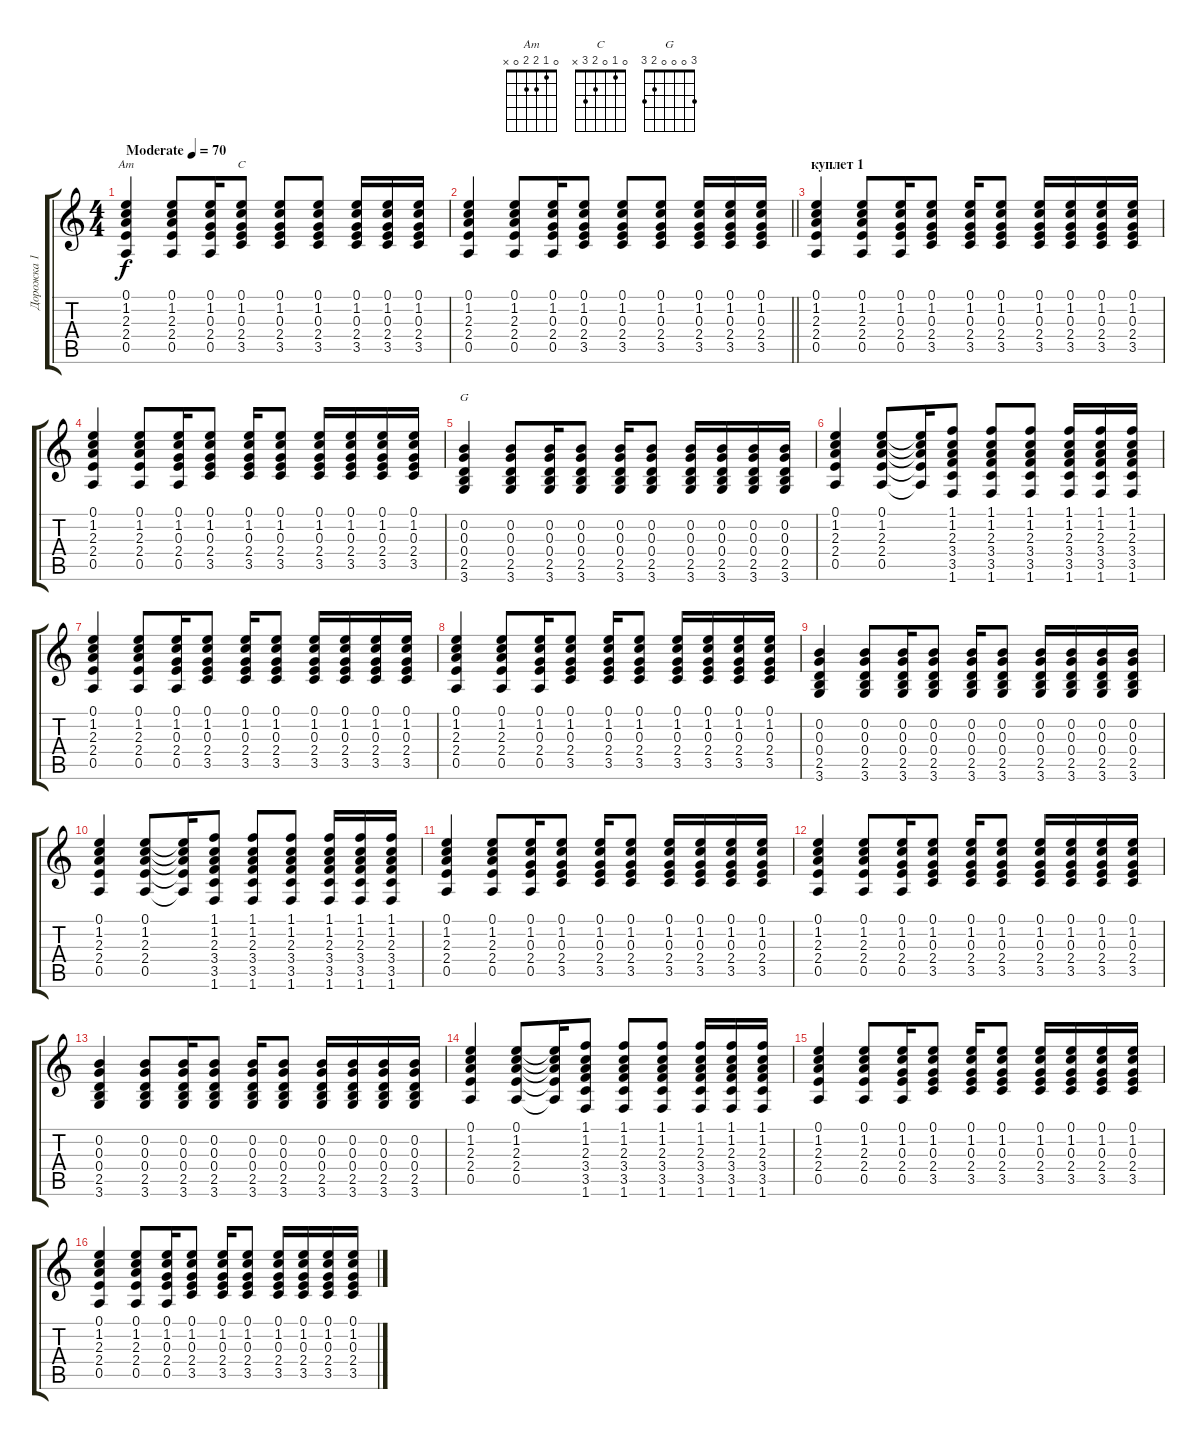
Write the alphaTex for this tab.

\track ("Дорожка 1" "Дорожка 1") {instrument acousticguitarnylon}
\staff {score tabs}
\tuning (E4 B3 G3 D3 A2 E2) {hide}
\chord ("Am" 0 1 2 2 0 x)
\chord ("C" 0 1 0 2 3 x)
\chord ("G" 3 0 0 0 2 3)
\ts (4 4)
\tempo (70 "Moderate")
\clef g2
\ks c
(0.1 1.2 2.3 2.4 0.5).4{ch "Am" dy f instrument acousticguitarnylon} (0.1 1.2 2.3 2.4 0.5).8 (0.1 1.2 0.3 2.4 0.5).16 (0.1 1.2 0.3 2.4 3.5).8{ch "C"} (0.1 1.2 0.3 2.4 3.5).8 (0.1 1.2 0.3 2.4 3.5).8 (0.1 1.2 0.3 2.4 3.5).16 (0.1 1.2 0.3 2.4 3.5).16 (0.1 1.2 0.3 2.4 3.5).16 |
\barLineRight lightlight
(0.1 1.2 2.3 2.4 0.5).4 (0.1 1.2 2.3 2.4 0.5).8 (0.1 1.2 0.3 2.4 0.5).16 (0.1 1.2 0.3 2.4 3.5).8 (0.1 1.2 0.3 2.4 3.5).8 (0.1 1.2 0.3 2.4 3.5).8 (0.1 1.2 0.3 2.4 3.5).16 (0.1 1.2 0.3 2.4 3.5).16 (0.1 1.2 0.3 2.4 3.5).16 |
\section ("" "куплет 1")
(0.1 1.2 2.3 2.4 0.5).4 (0.1 1.2 2.3 2.4 0.5).8 (0.1 1.2 0.3 2.4 0.5).16 (0.1 1.2 0.3 2.4 3.5).8 (0.1 1.2 0.3 2.4 3.5).16 (0.1 1.2 0.3 2.4 3.5).8 (0.1 1.2 0.3 2.4 3.5).16 (0.1 1.2 0.3 2.4 3.5).16 (0.1 1.2 0.3 2.4 3.5).16 (0.1 1.2 0.3 2.4 3.5).16 |
(0.1 1.2 2.3 2.4 0.5).4 (0.1 1.2 2.3 2.4 0.5).8 (0.1 1.2 0.3 2.4 0.5).16 (0.1 1.2 0.3 2.4 3.5).8 (0.1 1.2 0.3 2.4 3.5).16 (0.1 1.2 0.3 2.4 3.5).8 (0.1 1.2 0.3 2.4 3.5).16 (0.1 1.2 0.3 2.4 3.5).16 (0.1 1.2 0.3 2.4 3.5).16 (0.1 1.2 0.3 2.4 3.5).16 |
(0.2 0.3 0.4 2.5 3.6).4{ch "G"} (0.2 0.3 0.4 2.5 3.6).8 (0.2 0.3 0.4 2.5 3.6).16 (0.2 0.3 0.4 2.5 3.6).8 (0.2 0.3 0.4 2.5 3.6).16 (0.2 0.3 0.4 2.5 3.6).8 (0.2 0.3 0.4 2.5 3.6).16 (0.2 0.3 0.4 2.5 3.6).16 (0.2 0.3 0.4 2.5 3.6).16 (0.2 0.3 0.4 2.5 3.6).16 |
(0.1 1.2 2.3 2.4 0.5).4 (0.1 1.2 2.3 2.4 0.5).8 (0.1{t} 1.2{t} 2.3{t} 2.4{t} 0.5{t}).16 (1.1 1.2 2.3 3.4 3.5 1.6).8 (1.1 1.2 2.3 3.4 3.5 1.6).8 (1.1 1.2 2.3 3.4 3.5 1.6).8 (1.1 1.2 2.3 3.4 3.5 1.6).16 (1.1 1.2 2.3 3.4 3.5 1.6).16 (1.1 1.2 2.3 3.4 3.5 1.6).16 |
(0.1 1.2 2.3 2.4 0.5).4 (0.1 1.2 2.3 2.4 0.5).8 (0.1 1.2 0.3 2.4 0.5).16 (0.1 1.2 0.3 2.4 3.5).8 (0.1 1.2 0.3 2.4 3.5).16 (0.1 1.2 0.3 2.4 3.5).8 (0.1 1.2 0.3 2.4 3.5).16 (0.1 1.2 0.3 2.4 3.5).16 (0.1 1.2 0.3 2.4 3.5).16 (0.1 1.2 0.3 2.4 3.5).16 |
(0.1 1.2 2.3 2.4 0.5).4 (0.1 1.2 2.3 2.4 0.5).8 (0.1 1.2 0.3 2.4 0.5).16 (0.1 1.2 0.3 2.4 3.5).8 (0.1 1.2 0.3 2.4 3.5).16 (0.1 1.2 0.3 2.4 3.5).8 (0.1 1.2 0.3 2.4 3.5).16 (0.1 1.2 0.3 2.4 3.5).16 (0.1 1.2 0.3 2.4 3.5).16 (0.1 1.2 0.3 2.4 3.5).16 |
(0.2 0.3 0.4 2.5 3.6).4 (0.2 0.3 0.4 2.5 3.6).8 (0.2 0.3 0.4 2.5 3.6).16 (0.2 0.3 0.4 2.5 3.6).8 (0.2 0.3 0.4 2.5 3.6).16 (0.2 0.3 0.4 2.5 3.6).8 (0.2 0.3 0.4 2.5 3.6).16 (0.2 0.3 0.4 2.5 3.6).16 (0.2 0.3 0.4 2.5 3.6).16 (0.2 0.3 0.4 2.5 3.6).16 |
(0.1 1.2 2.3 2.4 0.5).4 (0.1 1.2 2.3 2.4 0.5).8 (0.1{t} 1.2{t} 2.3{t} 2.4{t} 0.5{t}).16 (1.1 1.2 2.3 3.4 3.5 1.6).8 (1.1 1.2 2.3 3.4 3.5 1.6).8 (1.1 1.2 2.3 3.4 3.5 1.6).8 (1.1 1.2 2.3 3.4 3.5 1.6).16 (1.1 1.2 2.3 3.4 3.5 1.6).16 (1.1 1.2 2.3 3.4 3.5 1.6).16 |
(0.1 1.2 2.3 2.4 0.5).4 (0.1 1.2 2.3 2.4 0.5).8 (0.1 1.2 0.3 2.4 0.5).16 (0.1 1.2 0.3 2.4 3.5).8 (0.1 1.2 0.3 2.4 3.5).16 (0.1 1.2 0.3 2.4 3.5).8 (0.1 1.2 0.3 2.4 3.5).16 (0.1 1.2 0.3 2.4 3.5).16 (0.1 1.2 0.3 2.4 3.5).16 (0.1 1.2 0.3 2.4 3.5).16 |
(0.1 1.2 2.3 2.4 0.5).4 (0.1 1.2 2.3 2.4 0.5).8 (0.1 1.2 0.3 2.4 0.5).16 (0.1 1.2 0.3 2.4 3.5).8 (0.1 1.2 0.3 2.4 3.5).16 (0.1 1.2 0.3 2.4 3.5).8 (0.1 1.2 0.3 2.4 3.5).16 (0.1 1.2 0.3 2.4 3.5).16 (0.1 1.2 0.3 2.4 3.5).16 (0.1 1.2 0.3 2.4 3.5).16 |
(0.2 0.3 0.4 2.5 3.6).4 (0.2 0.3 0.4 2.5 3.6).8 (0.2 0.3 0.4 2.5 3.6).16 (0.2 0.3 0.4 2.5 3.6).8 (0.2 0.3 0.4 2.5 3.6).16 (0.2 0.3 0.4 2.5 3.6).8 (0.2 0.3 0.4 2.5 3.6).16 (0.2 0.3 0.4 2.5 3.6).16 (0.2 0.3 0.4 2.5 3.6).16 (0.2 0.3 0.4 2.5 3.6).16 |
(0.1 1.2 2.3 2.4 0.5).4 (0.1 1.2 2.3 2.4 0.5).8 (0.1{t} 1.2{t} 2.3{t} 2.4{t} 0.5{t}).16 (1.1 1.2 2.3 3.4 3.5 1.6).8 (1.1 1.2 2.3 3.4 3.5 1.6).8 (1.1 1.2 2.3 3.4 3.5 1.6).8 (1.1 1.2 2.3 3.4 3.5 1.6).16 (1.1 1.2 2.3 3.4 3.5 1.6).16 (1.1 1.2 2.3 3.4 3.5 1.6).16 |
(0.1 1.2 2.3 2.4 0.5).4 (0.1 1.2 2.3 2.4 0.5).8 (0.1 1.2 0.3 2.4 0.5).16 (0.1 1.2 0.3 2.4 3.5).8 (0.1 1.2 0.3 2.4 3.5).16 (0.1 1.2 0.3 2.4 3.5).8 (0.1 1.2 0.3 2.4 3.5).16 (0.1 1.2 0.3 2.4 3.5).16 (0.1 1.2 0.3 2.4 3.5).16 (0.1 1.2 0.3 2.4 3.5).16 |
(0.1 1.2 2.3 2.4 0.5).4 (0.1 1.2 2.3 2.4 0.5).8 (0.1 1.2 0.3 2.4 0.5).16 (0.1 1.2 0.3 2.4 3.5).8 (0.1 1.2 0.3 2.4 3.5).16 (0.1 1.2 0.3 2.4 3.5).8 (0.1 1.2 0.3 2.4 3.5).16 (0.1 1.2 0.3 2.4 3.5).16 (0.1 1.2 0.3 2.4 3.5).16 (0.1 1.2 0.3 2.4 3.5).16
